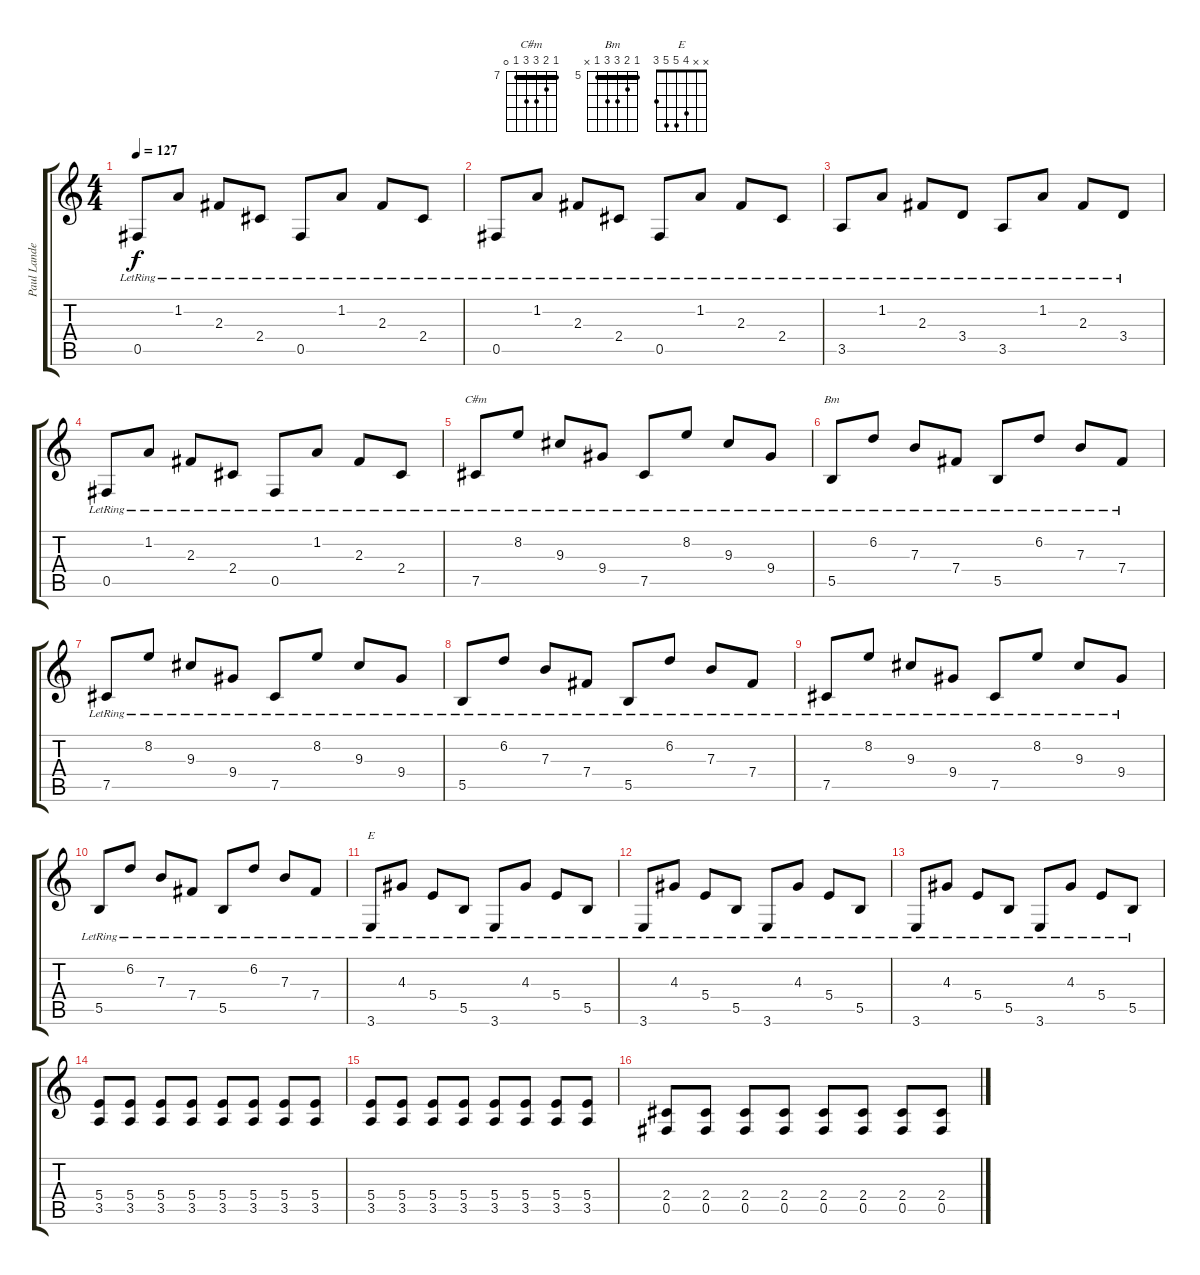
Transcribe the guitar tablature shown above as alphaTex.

\track ("Paul Landers - Guitar II" "Paul Lande") {instrument acousticguitarsteel}
\staff {score tabs}
\tuning (Db4 Ab3 E3 B2 Gb2 Db2) {hide}
\chord ("C#m" 7 8 9 9 7 0) {firstfret 7 barre 7}
\chord ("Bm" 5 6 7 7 5 x) {firstfret 5 barre 5}
\chord ("E" x x 4 5 5 3)
\ts (4 4)
\tempo 127
\clef g2
\ks c
0.5{lr}.8{dy f} 1.2{lr}.8 2.3{lr}.8 2.4{lr}.8 0.5{lr}.8 1.2{lr}.8 2.3{lr}.8 2.4{lr}.8 |
0.5{lr}.8 1.2{lr}.8 2.3{lr}.8 2.4{lr}.8 0.5{lr}.8 1.2{lr}.8 2.3{lr}.8 2.4{lr}.8 |
3.5{lr}.8 1.2{lr}.8 2.3{lr}.8 3.4{lr}.8 3.5{lr}.8 1.2{lr}.8 2.3{lr}.8 3.4{lr}.8 |
0.5{lr}.8 1.2{lr}.8 2.3{lr}.8 2.4{lr}.8 0.5{lr}.8 1.2{lr}.8 2.3{lr}.8 2.4{lr}.8 |
7.5{lr}.8{ch "C#m" instrument acousticguitarsteel} 8.2{lr}.8 9.3{lr}.8 9.4{lr}.8 7.5{lr}.8 8.2{lr}.8 9.3{lr}.8 9.4{lr}.8 |
5.5{lr}.8{ch "Bm"} 6.2{lr}.8 7.3{lr}.8 7.4{lr}.8 5.5{lr}.8 6.2{lr}.8 7.3{lr}.8 7.4{lr}.8 |
7.5{lr}.8 8.2{lr}.8 9.3{lr}.8 9.4{lr}.8 7.5{lr}.8 8.2{lr}.8 9.3{lr}.8 9.4{lr}.8 |
5.5{lr}.8 6.2{lr}.8 7.3{lr}.8 7.4{lr}.8 5.5{lr}.8 6.2{lr}.8 7.3{lr}.8 7.4{lr}.8 |
7.5{lr}.8 8.2{lr}.8 9.3{lr}.8 9.4{lr}.8 7.5{lr}.8 8.2{lr}.8 9.3{lr}.8 9.4{lr}.8 |
5.5{lr}.8 6.2{lr}.8 7.3{lr}.8 7.4{lr}.8 5.5{lr}.8 6.2{lr}.8 7.3{lr}.8 7.4{lr}.8 |
3.6{lr}.8{ch "E"} 4.3{lr}.8 5.4{lr}.8 5.5{lr}.8 3.6{lr}.8 4.3{lr}.8 5.4{lr}.8 5.5{lr}.8 |
3.6{lr}.8 4.3{lr}.8 5.4{lr}.8 5.5{lr}.8 3.6{lr}.8 4.3{lr}.8 5.4{lr}.8 5.5{lr}.8 |
3.6{lr}.8 4.3{lr}.8 5.4{lr}.8 5.5{lr}.8 3.6{lr}.8 4.3{lr}.8 5.4{lr}.8 5.5{lr}.8 |
(5.4 3.5).8{instrument distortionguitar} (5.4 3.5).8 (5.4 3.5).8 (5.4 3.5).8 (5.4 3.5).8 (5.4 3.5).8 (5.4 3.5).8 (5.4 3.5).8 |
(5.4 3.5).8 (5.4 3.5).8 (5.4 3.5).8 (5.4 3.5).8 (5.4 3.5).8 (5.4 3.5).8 (5.4 3.5).8 (5.4 3.5).8 |
(2.4 0.5).8 (2.4 0.5).8 (2.4 0.5).8 (2.4 0.5).8 (2.4 0.5).8 (2.4 0.5).8 (2.4 0.5).8 (2.4 0.5).8
